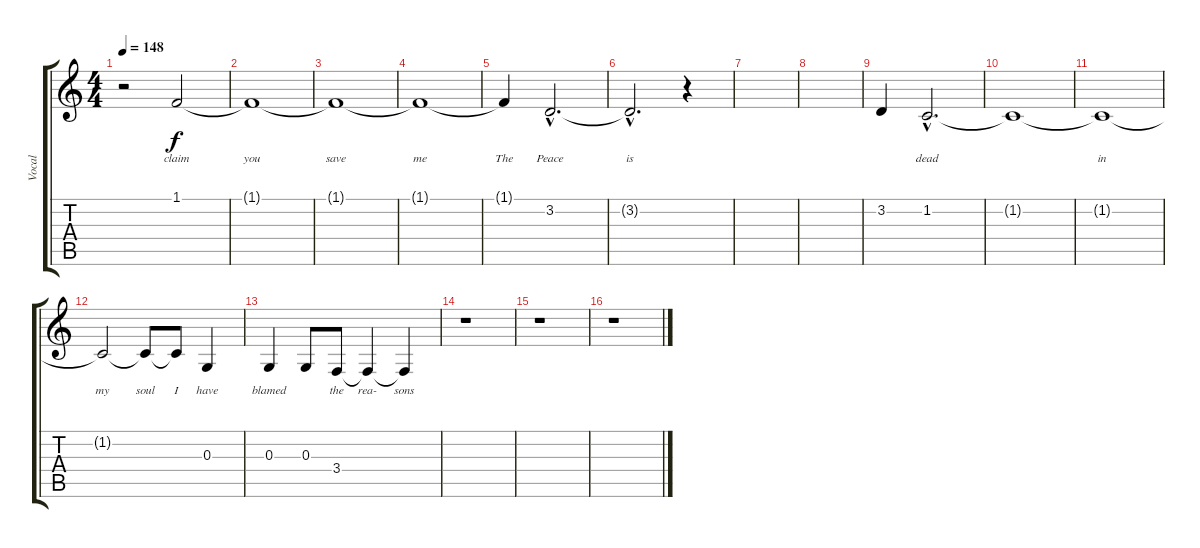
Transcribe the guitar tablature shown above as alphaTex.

\track ("Vocal" "Vocal") {instrument harmonica}
\staff {score tabs}
\tuning (E4 B3 G3 D3 A2 E2) {hide}
\ts (4 4)
\tempo 148
\clef g2
\ks c
r.2{dy f} 1.1.2{lyrics (0 "claim") lyrics (1 "") lyrics (2 "") lyrics (3 "") lyrics (4 "")} |
1.1{t}.1{lyrics (0 "you") lyrics (1 "") lyrics (2 "") lyrics (3 "") lyrics (4 "")} |
1.1{t}.1{lyrics (0 "save") lyrics (1 "") lyrics (2 "") lyrics (3 "") lyrics (4 "")} |
1.1{t}.1{lyrics (0 "me") lyrics (1 "") lyrics (2 "") lyrics (3 "") lyrics (4 "")} |
1.1{t}.4{lyrics (0 "The") lyrics (1 "") lyrics (2 "") lyrics (3 "") lyrics (4 "")} 3.2{hac}.2{d lyrics (0 "Peace") lyrics (1 "") lyrics (2 "") lyrics (3 "") lyrics (4 "")} |
3.2{hac t}.2{d lyrics (0 "is") lyrics (1 "") lyrics (2 "") lyrics (3 "") lyrics (4 "")} r.4 |
|
|
3.2.4{lyrics (0 "") lyrics (1 "") lyrics (2 "") lyrics (3 "") lyrics (4 "")} 1.2{hac}.2{d lyrics (0 "dead") lyrics (1 "") lyrics (2 "") lyrics (3 "") lyrics (4 "")} |
1.2{t}.1{lyrics (0 "") lyrics (1 "") lyrics (2 "") lyrics (3 "") lyrics (4 "")} |
1.2{t}.1{lyrics (0 "in") lyrics (1 "") lyrics (2 "") lyrics (3 "") lyrics (4 "")} |
1.2{t}.2{lyrics (0 "my") lyrics (1 "") lyrics (2 "") lyrics (3 "") lyrics (4 "")} 1.2{t}.8{lyrics (0 "soul") lyrics (1 "") lyrics (2 "") lyrics (3 "") lyrics (4 "")} 1.2{t}.8{lyrics (0 "I") lyrics (1 "") lyrics (2 "") lyrics (3 "") lyrics (4 "")} 0.3.4{lyrics (0 "have") lyrics (1 "") lyrics (2 "") lyrics (3 "") lyrics (4 "")} |
0.3.4{lyrics (0 "blamed") lyrics (1 "") lyrics (2 "") lyrics (3 "") lyrics (4 "")} 0.3.8{lyrics (0 "") lyrics (1 "") lyrics (2 "") lyrics (3 "") lyrics (4 "")} 3.4.8{lyrics (0 "the") lyrics (1 "") lyrics (2 "") lyrics (3 "") lyrics (4 "")} 3.4{t}.4{lyrics (0 "rea-") lyrics (1 "") lyrics (2 "") lyrics (3 "") lyrics (4 "")} 3.4{t}.4{lyrics (0 "sons") lyrics (1 "") lyrics (2 "") lyrics (3 "") lyrics (4 "")} |
r.1 |
r.1 |
r.1
